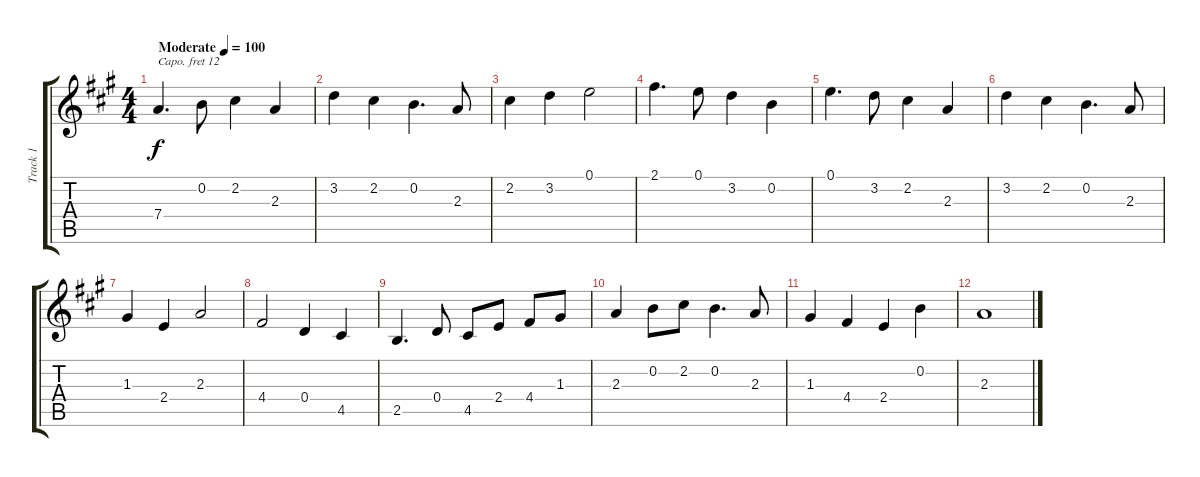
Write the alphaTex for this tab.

\track ("Track 1" "Track 1") {instrument acousticgrandpiano}
\staff {score tabs}
\capo 12
\tuning (E4 B3 G3 D3 A2 E2) {hide}
\ts (4 4)
\tempo (100 "Moderate")
\clef g2
\ks a
7.4.4{d dy f instrument acousticgrandpiano} 0.2.8 2.2.4 2.3.4 |
3.2.4 2.2.4 0.2.4{d} 2.3.8 |
2.2.4 3.2.4 0.1.2 |
2.1.4{d} 0.1.8 3.2.4 0.2.4 |
0.1.4{d} 3.2.8 2.2.4 2.3.4 |
3.2.4 2.2.4 0.2.4{d} 2.3.8 |
1.3.4 2.4.4 2.3.2 |
4.4.2 0.4.4 4.5.4 |
2.5.4{d} 0.4.8 4.5.8 2.4.8 4.4.8 1.3.8 |
2.3.4 0.2.8 2.2.8 0.2.4{d} 2.3.8 |
1.3.4 4.4.4 2.4.4 0.2.4 |
2.3.1
